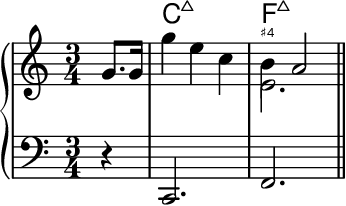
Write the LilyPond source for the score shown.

\version "2.24.4"
\language "english"
#(ly:set-option 'crop #t)
\include "include/alt.ly"
\score {
  \midi {
    \tempo 4=120
  }
  \layout {
    \context {
      \Score
      \omit BarNumber
    }
    indent = 0\mm
  }
  \new GrandStaff <<
    \chords {
      \set chordChanges = ##t % only show chords when they change
      \set noChordSymbol = ""
      \set minorChordModifier = \markup { "-" }
      \set midiMaximumVolume = #0 % prevent named chords sounding
      r4 | c2.:maj7 | f:maj7 % TODO: want "FΔ ♯4"
    }
    \new Staff {
      \key c \major
      \numericTimeSignature
      \time 3/4
      \clef treble {
        \relative {
          \skip \f % spacer to set voice volume
          \partial 4 g'8. g16| g'4 e c |
          <<
            {
              \set fingeringOrientations = #'(right) % TODO: figure why not set to R
              b4-\finger\markup{\override #'(font-name . "sans")"♯4"}
              a2
            }
            \new Voice { \voiceTwo e2. }
          >>
          \bar "||"
        }
      }
    }
    \new Staff {
      \clef bass {
        \skip \f % spacer to set voice volume
        \partial 4 r4 | c,2. | f,2.
        \bar "||"
      }
    }
  >>
}
